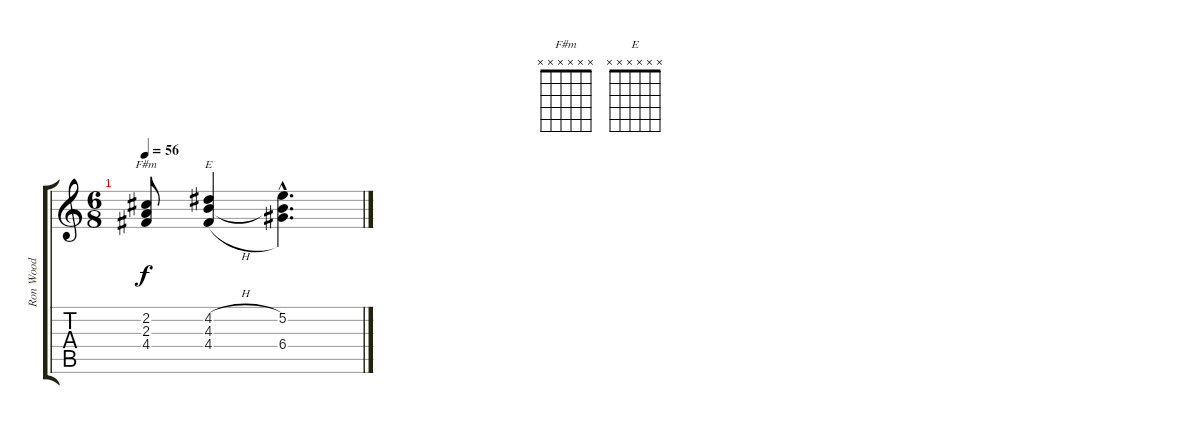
\track ("Ron Wood" "Ron Wood") {instrument electricguitarjazz}
\staff {score tabs}
\tuning (E4 B3 G3 D3 A2 E2) {hide}
\chord ("F#m" x x x x x x)
\chord ("E" x x x x x x)
\ts (6 8)
\tempo 56
\clef g2
\ks c
(2.2 2.3 4.4).8{ch "F#m" dy f} (4.2{h} 4.3 4.4{h}).4{ch "E"} (5.2{hac} 4.3{hac t} 6.4{hac}).4{d}
